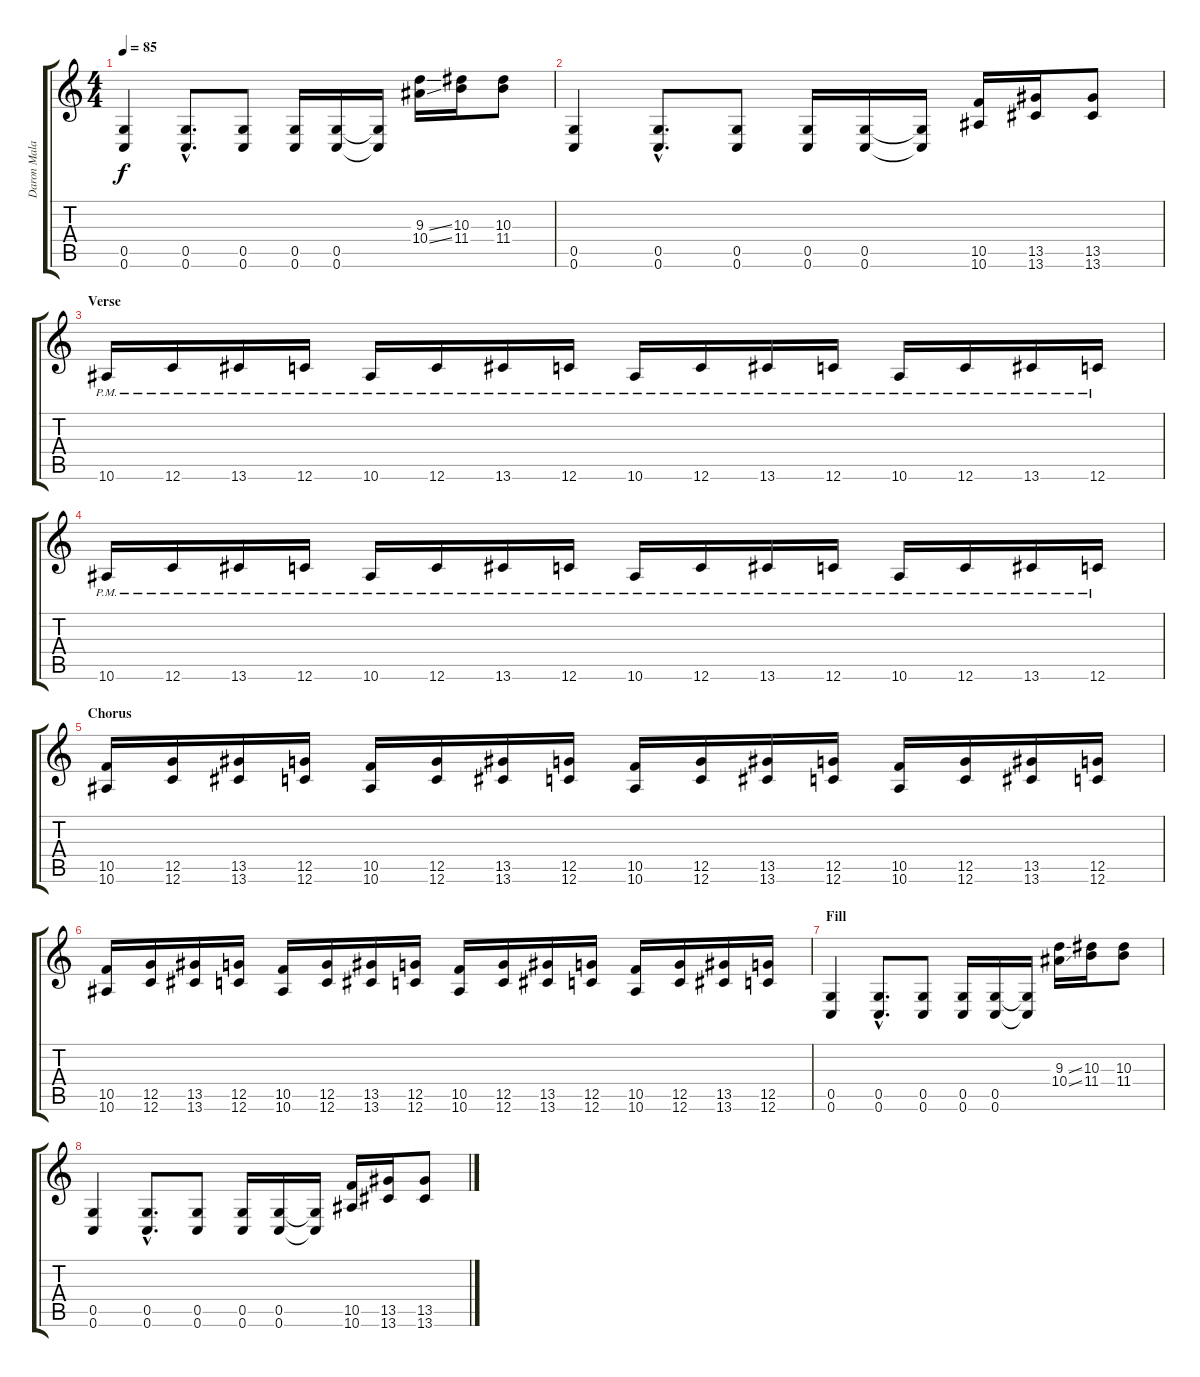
\track ("Daron Malakian" "Daron Mala") {instrument overdrivenguitar}
\staff {score tabs}
\tuning (D4 A3 F3 C3 G2 C2) {hide}
\ts (4 4)
\tempo 85
\clef g2
\ks c
(0.5 0.6).4{dy f} (0.5{hac} 0.6{hac}).8{d} (0.5 0.6).8 (0.5 0.6).16 (0.5 0.6).16 (0.5{t} 0.6{t}).16 (9.3{ss} 10.4{ss}).16 (10.3 11.4).16 (10.3 11.4).8 |
(0.5 0.6).4 (0.5{hac} 0.6{hac}).8{d} (0.5 0.6).8 (0.5 0.6).16 (0.5 0.6).16 (0.5{t} 0.6{t}).16 (10.5 10.6).16 (13.5 13.6).16 (13.5 13.6).8 |
\section ("" "Verse")
10.6{pm}.16 12.6{pm}.16 13.6{pm}.16 12.6{pm}.16 10.6{pm}.16 12.6{pm}.16 13.6{pm}.16 12.6{pm}.16 10.6{pm}.16 12.6{pm}.16 13.6{pm}.16 12.6{pm}.16 10.6{pm}.16 12.6{pm}.16 13.6{pm}.16 12.6{pm}.16 |
10.6{pm}.16 12.6{pm}.16 13.6{pm}.16 12.6{pm}.16 10.6{pm}.16 12.6{pm}.16 13.6{pm}.16 12.6{pm}.16 10.6{pm}.16 12.6{pm}.16 13.6{pm}.16 12.6{pm}.16 10.6{pm}.16 12.6{pm}.16 13.6{pm}.16 12.6{pm}.16 |
\section ("" "Chorus")
(10.5 10.6).16 (12.5 12.6).16 (13.5 13.6).16 (12.5 12.6).16 (10.5 10.6).16 (12.5 12.6).16 (13.5 13.6).16 (12.5 12.6).16 (10.5 10.6).16 (12.5 12.6).16 (13.5 13.6).16 (12.5 12.6).16 (10.5 10.6).16 (12.5 12.6).16 (13.5 13.6).16 (12.5 12.6).16 |
(10.5 10.6).16 (12.5 12.6).16 (13.5 13.6).16 (12.5 12.6).16 (10.5 10.6).16 (12.5 12.6).16 (13.5 13.6).16 (12.5 12.6).16 (10.5 10.6).16 (12.5 12.6).16 (13.5 13.6).16 (12.5 12.6).16 (10.5 10.6).16 (12.5 12.6).16 (13.5 13.6).16 (12.5 12.6).16 |
\section ("" "Fill")
(0.5 0.6).4 (0.5{hac} 0.6{hac}).8{d} (0.5 0.6).8 (0.5 0.6).16 (0.5 0.6).16 (0.5{t} 0.6{t}).16 (9.3{ss} 10.4{ss}).16 (10.3 11.4).16 (10.3 11.4).8 |
(0.5 0.6).4 (0.5{hac} 0.6{hac}).8{d} (0.5 0.6).8 (0.5 0.6).16 (0.5 0.6).16 (0.5{t} 0.6{t}).16 (10.5 10.6).16 (13.5 13.6).16 (13.5 13.6).8
